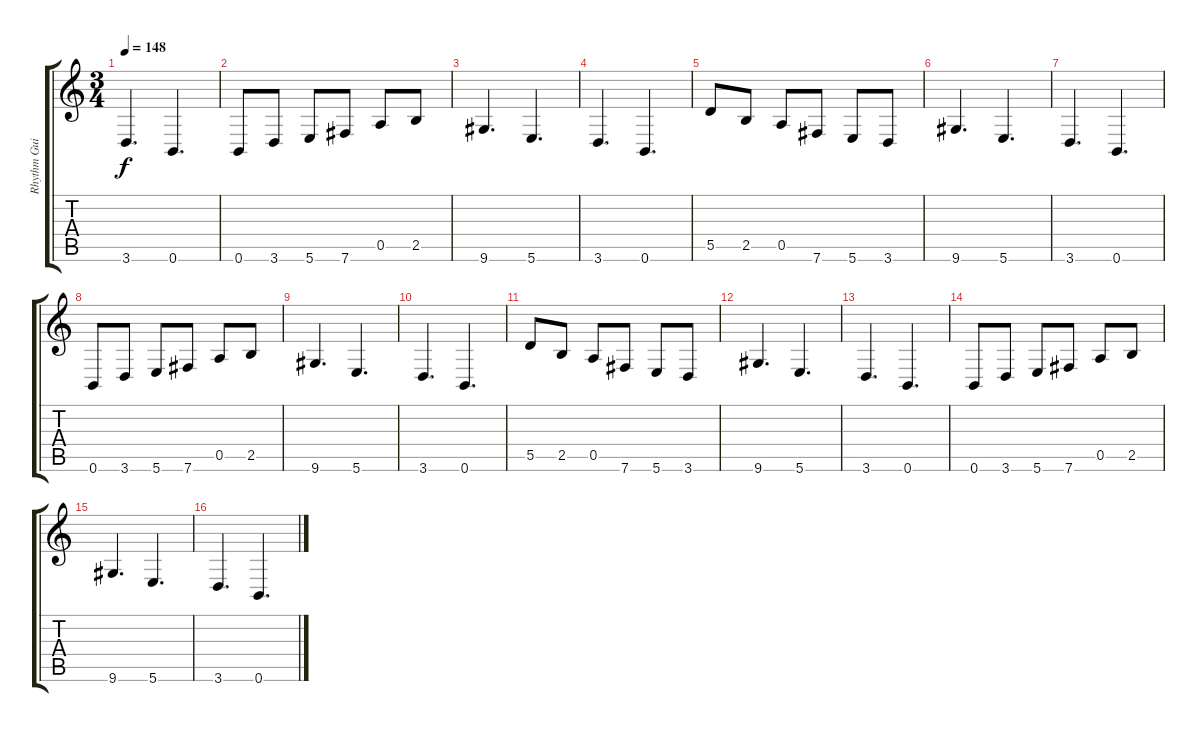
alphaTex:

\track ("Rhythm Guitar 2" "Rhythm Gui") {instrument overdrivenguitar}
\staff {score tabs}
\tuning (E4 B3 G3 D3 A2 B1) {hide}
\ts (3 4)
\tempo 148
\clef g2
\ks c
3.6.4{d dy f} 0.6.4{d} |
0.6.8 3.6.8 5.6.8 7.6.8 0.5.8 2.5.8 |
9.6.4{d} 5.6.4{d} |
3.6.4{d} 0.6.4{d} |
5.5.8 2.5.8 0.5.8 7.6.8 5.6.8 3.6.8 |
9.6.4{d} 5.6.4{d} |
3.6.4{d} 0.6.4{d} |
0.6.8 3.6.8 5.6.8 7.6.8 0.5.8 2.5.8 |
9.6.4{d} 5.6.4{d} |
3.6.4{d} 0.6.4{d} |
5.5.8 2.5.8 0.5.8 7.6.8 5.6.8 3.6.8 |
9.6.4{d} 5.6.4{d} |
3.6.4{d} 0.6.4{d} |
0.6.8 3.6.8 5.6.8 7.6.8 0.5.8 2.5.8 |
9.6.4{d} 5.6.4{d} |
3.6.4{d} 0.6.4{d}
